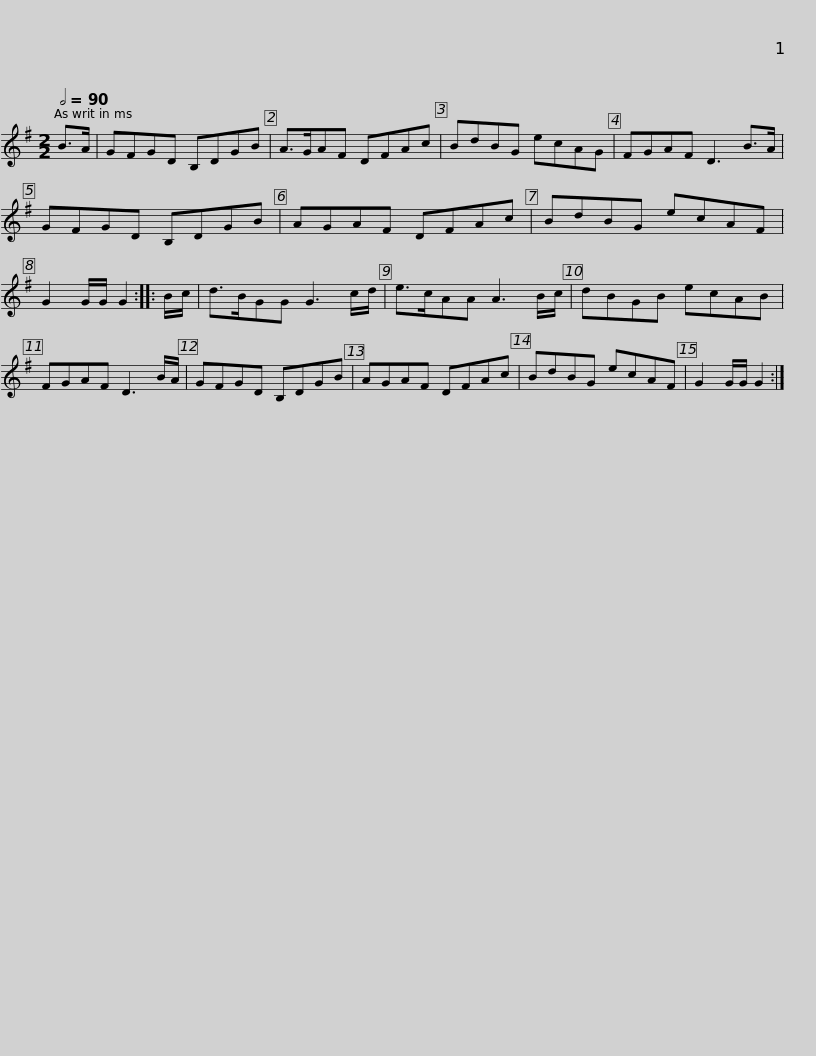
X:1
L:1/8
Q:1/2=90
M:2/2
I:linebreak $
K:G
V:1 treble
V:1
 B>A | GFGD B,DGB | A>GAF DFAc | BdBG ecAG | FGAF D3 B>A | %5
 GFGD B,DGB |$ AGAF DFAc | BdBG ecAF | G2 G/G/ G2 :: B/c/ | %10
 d>BGG G3 c/d/ | e>cAA A3 B/c/ |$ dBGB ecAB | FGAF D3 B/A/ | GFGD B,DGB | %15
 AGAF DFAc | BdBG ecAF | G2 G/G/ G2 :| %18
